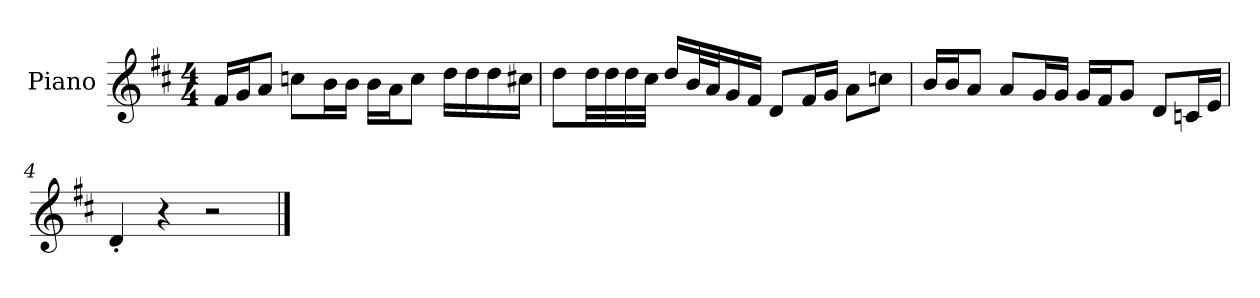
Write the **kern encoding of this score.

**kern
*part1
*staff1
*I"Piano
*I'P-no
*clefG2
*k[f#c#]
*M4/4
*MM90
=1
16f#/LL
16g/J
8a/J
8ccn\L
16b\L
16b\JJ
16b\LL
16a\J
8cc\J
16dd\LL
16dd\
16dd\
16cc#X\JJ
=2
8dd\L
32dd\LL
32dd\
32dd\
32cc#\JJJ
16dd/LL
32b/L
32a/J
16g/
16f#/JJ
8d/L
16f#/L
16g/JJ
8a\L
8ccn\J
=3
16b/LL
16b/J
8a/J
8a/L
16g/L
16g/JJ
16g/LL
16f#/J
8g/J
8d/L
16cn/L
16e/JJ
!!LO:LB:g=z
=4
4d'/
4r
2r
==
*-
